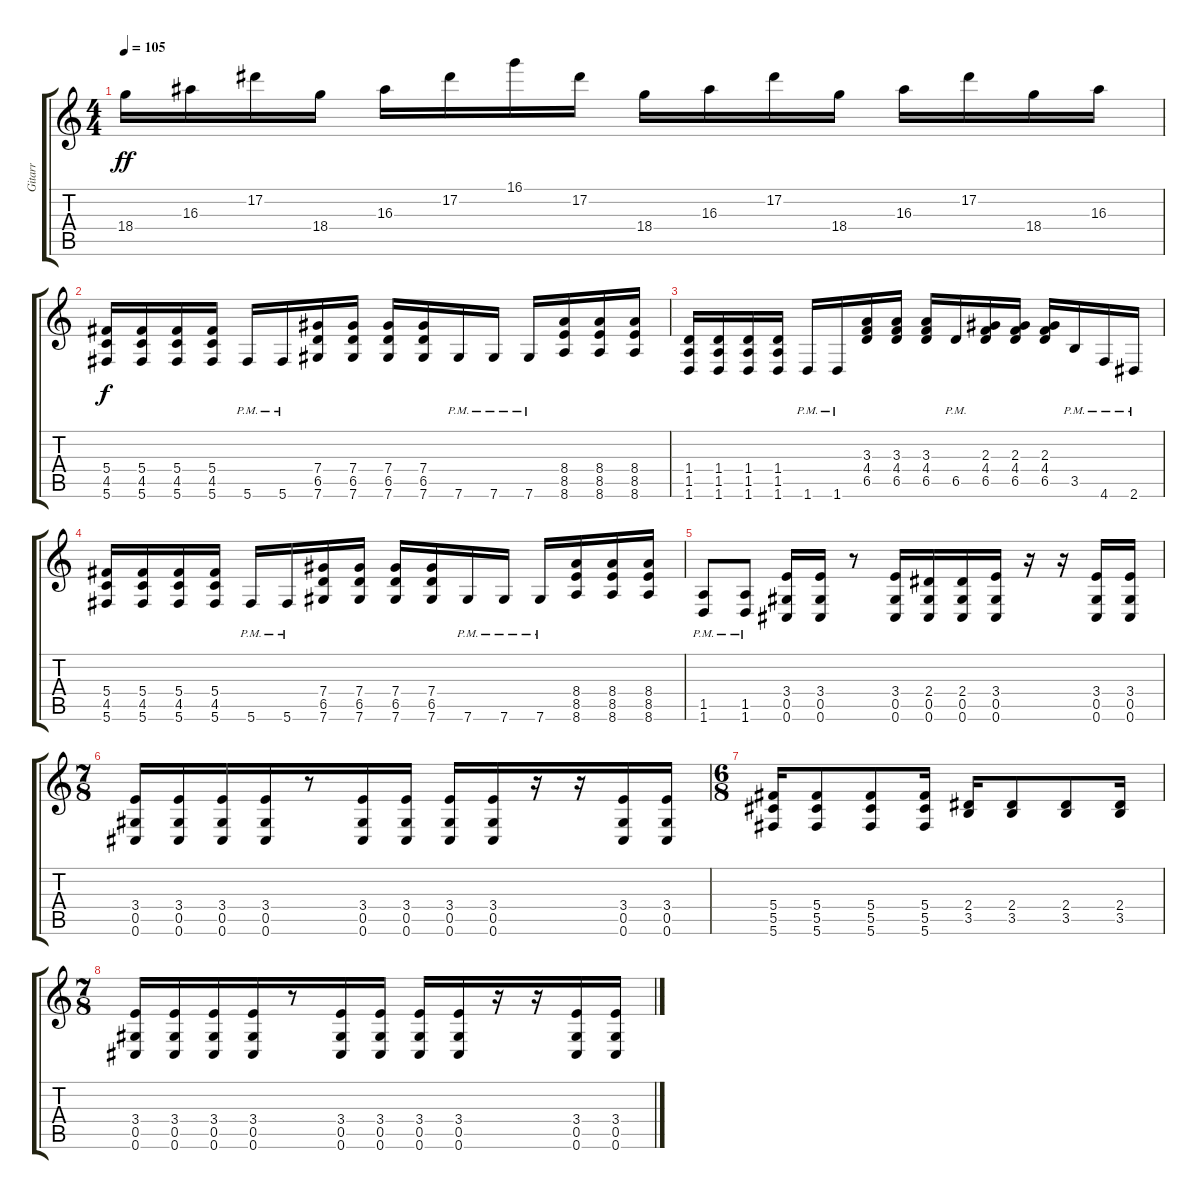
\track ("Gitarr" "Gitarr") {instrument overdrivenguitar}
\staff {score tabs}
\tuning (Eb4 Bb3 Gb3 Db3 Ab2 Db2) {hide}
\ts (4 4)
\tempo 105
\clef g2
\ks c
18.4.16{dy ff} 16.3.16 17.2.16 18.4.16 16.3.16 17.2.16 16.1.16 17.2.16 18.4.16 16.3.16 17.2.16 18.4.16 16.3.16 17.2.16 18.4.16 16.3.16 |
(5.4 4.5 5.6).16{dy f} (5.4 4.5 5.6).16 (5.4 4.5 5.6).16 (5.4 4.5 5.6).16 5.6{pm}.16 5.6{pm}.16 (7.4 6.5 7.6).16 (7.4 6.5 7.6).16 (7.4 6.5 7.6).16 (7.4 6.5 7.6).16 7.6{pm}.16 7.6{pm}.16 7.6{pm}.16 (8.4 8.5 8.6).16 (8.4 8.5 8.6).16 (8.4 8.5 8.6).16 |
(1.4 1.5 1.6).16 (1.4 1.5 1.6).16 (1.4 1.5 1.6).16 (1.4 1.5 1.6).16 1.6{pm}.16 1.6{pm}.16 (3.3 4.4 6.5).16 (3.3 4.4 6.5).16 (3.3 4.4 6.5).16 6.5{pm}.16 (2.3 4.4 6.5).16 (2.3 4.4 6.5).16 (2.3 4.4 6.5).16 3.5{pm}.16 4.6{pm}.16 2.6{pm}.16 |
(5.4 4.5 5.6).16 (5.4 4.5 5.6).16 (5.4 4.5 5.6).16 (5.4 4.5 5.6).16 5.6{pm}.16 5.6{pm}.16 (7.4 6.5 7.6).16 (7.4 6.5 7.6).16 (7.4 6.5 7.6).16 (7.4 6.5 7.6).16 7.6{pm}.16 7.6{pm}.16 7.6{pm}.16 (8.4 8.5 8.6).16 (8.4 8.5 8.6).16 (8.4 8.5 8.6).16 |
(1.5{pm} 1.6{pm}).8 (1.5{pm} 1.6{pm}).8 (3.4 0.5 0.6).16 (3.4 0.5 0.6).16 r.8 (3.4 0.5 0.6).16 (2.4 0.5 0.6).16 (2.4 0.5 0.6).16 (3.4 0.5 0.6).16 r.16 r.16 (3.4 0.5 0.6).16 (3.4 0.5 0.6).16 |
\ts (7 8)
(3.4 0.5 0.6).16{instrument overdrivenguitar} (3.4 0.5 0.6).16 (3.4 0.5 0.6).16 (3.4 0.5 0.6).16 r.8 (3.4 0.5 0.6).16 (3.4 0.5 0.6).16 (3.4 0.5 0.6).16 (3.4 0.5 0.6).16 r.16 r.16 (3.4 0.5 0.6).16 (3.4 0.5 0.6).16 |
\ts (6 8)
(5.4 5.5 5.6).16 (5.4 5.5 5.6).8 (5.4 5.5 5.6).8 (5.4 5.5 5.6).16 (2.4 3.5).16 (2.4 3.5).8 (2.4 3.5).8 (2.4 3.5).16 |
\ts (7 8)
(3.4 0.5 0.6).16 (3.4 0.5 0.6).16 (3.4 0.5 0.6).16 (3.4 0.5 0.6).16 r.8 (3.4 0.5 0.6).16 (3.4 0.5 0.6).16 (3.4 0.5 0.6).16 (3.4 0.5 0.6).16 r.16 r.16 (3.4 0.5 0.6).16 (3.4 0.5 0.6).16
